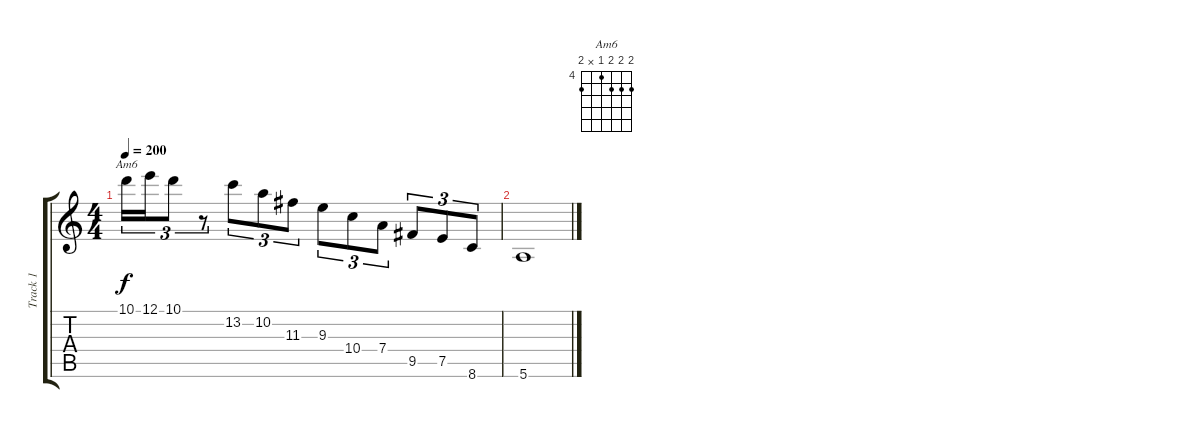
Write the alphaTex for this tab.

\track ("Track 1" "Track 1") {instrument acousticguitarnylon}
\staff {score tabs}
\tuning (E4 B3 G3 D3 A2 E2) {hide}
\chord ("Am6" 5 5 5 4 x 5) {firstfret 4}
\ts (4 4)
\tempo 200
\clef g2
\ks c
10.1.16{tu (3 2) ch "Am6" dy f instrument acousticguitarnylon} 12.1.16{tu (3 2)} 10.1.8{tu (3 2)} r.8{tu (3 2)} 13.2.8{tu (3 2)} 10.2.8{tu (3 2)} 11.3.8{tu (3 2)} 9.3.8{tu (3 2)} 10.4.8{tu (3 2)} 7.4.8{tu (3 2)} 9.5.8{tu (3 2)} 7.5.8{tu (3 2)} 8.6.8{tu (3 2)} |
5.6.1
